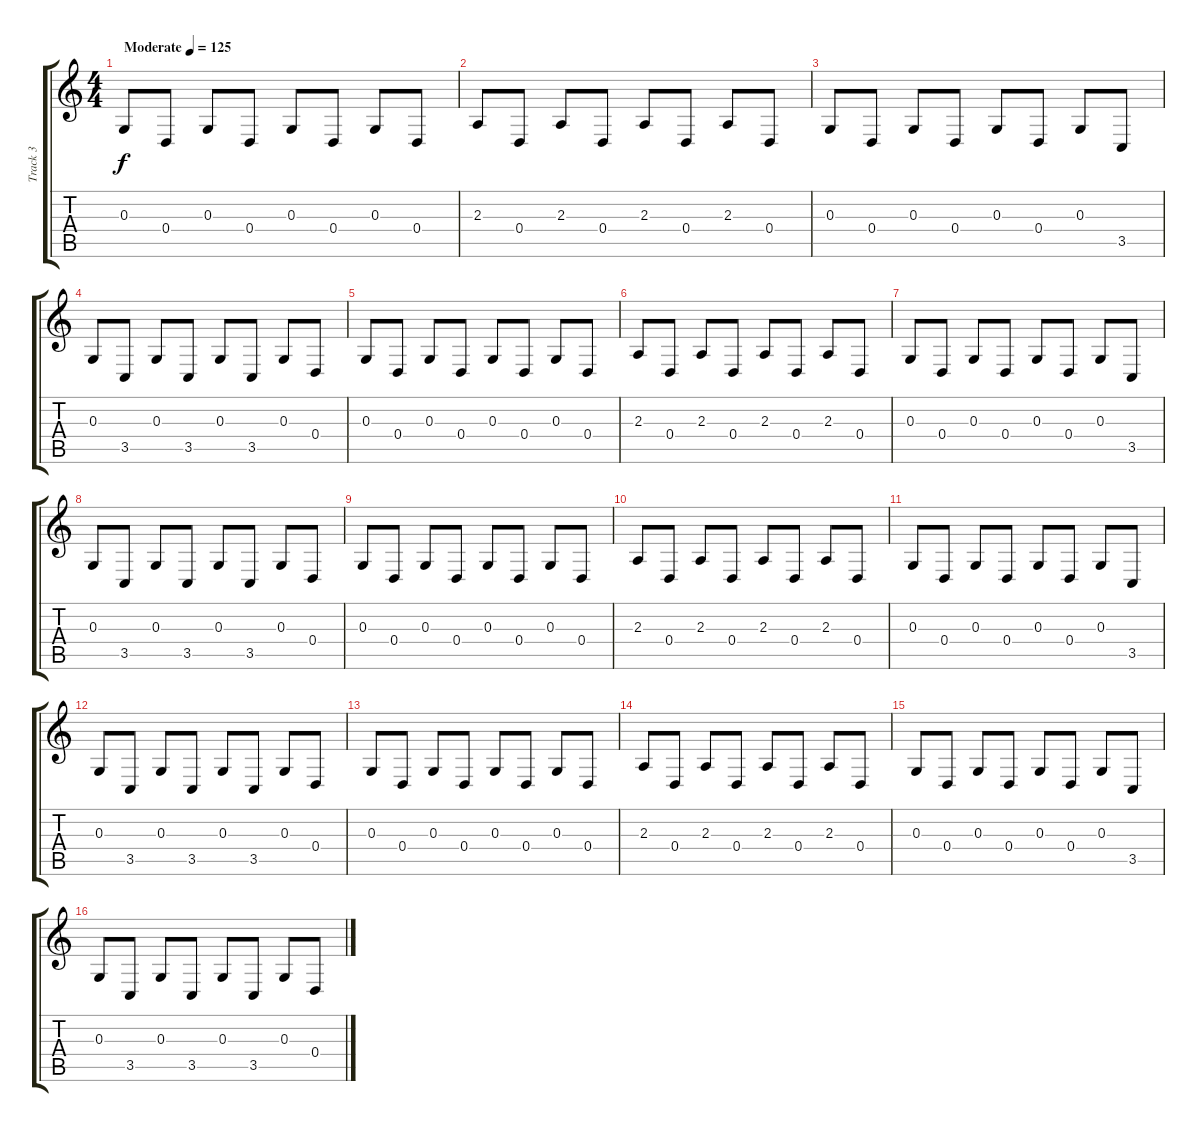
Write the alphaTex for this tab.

\track ("Track 3" "Track 3") {instrument acousticgrandpiano}
\staff {score tabs}
\tuning (E4 B3 G3 D3 A2 E2) {hide}
\ts (4 4)
\tempo (125 "Moderate")
\clef g2
\ks c
0.3.8{dy f instrument acousticgrandpiano} 0.4.8 0.3.8 0.4.8 0.3.8 0.4.8 0.3.8 0.4.8 |
2.3.8 0.4.8 2.3.8 0.4.8 2.3.8 0.4.8 2.3.8 0.4.8 |
0.3.8 0.4.8 0.3.8 0.4.8 0.3.8 0.4.8 0.3.8 3.5.8 |
0.3.8 3.5.8 0.3.8 3.5.8 0.3.8 3.5.8 0.3.8 0.4.8 |
0.3.8 0.4.8 0.3.8 0.4.8 0.3.8 0.4.8 0.3.8 0.4.8 |
2.3.8 0.4.8 2.3.8 0.4.8 2.3.8 0.4.8 2.3.8 0.4.8 |
0.3.8 0.4.8 0.3.8 0.4.8 0.3.8 0.4.8 0.3.8 3.5.8 |
0.3.8 3.5.8 0.3.8 3.5.8 0.3.8 3.5.8 0.3.8 0.4.8 |
0.3.8 0.4.8 0.3.8 0.4.8 0.3.8 0.4.8 0.3.8 0.4.8 |
2.3.8 0.4.8 2.3.8 0.4.8 2.3.8 0.4.8 2.3.8 0.4.8 |
0.3.8 0.4.8 0.3.8 0.4.8 0.3.8 0.4.8 0.3.8 3.5.8 |
0.3.8 3.5.8 0.3.8 3.5.8 0.3.8 3.5.8 0.3.8 0.4.8 |
0.3.8 0.4.8 0.3.8 0.4.8 0.3.8 0.4.8 0.3.8 0.4.8 |
2.3.8 0.4.8 2.3.8 0.4.8 2.3.8 0.4.8 2.3.8 0.4.8 |
0.3.8 0.4.8 0.3.8 0.4.8 0.3.8 0.4.8 0.3.8 3.5.8 |
0.3.8 3.5.8 0.3.8 3.5.8 0.3.8 3.5.8 0.3.8 0.4.8
